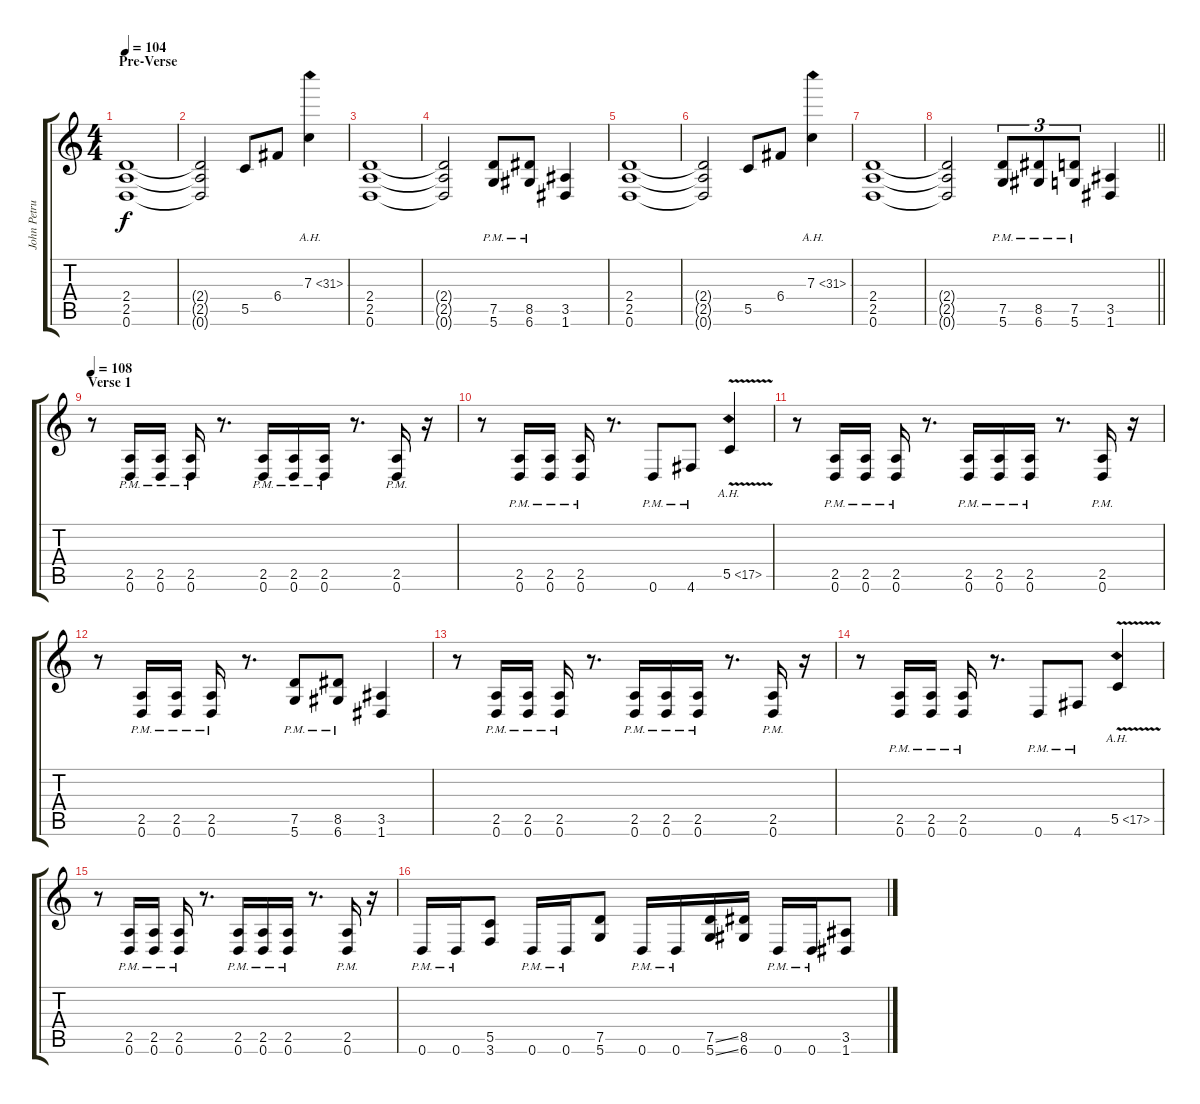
\track ("John Petrucci Rhythm" "John Petru") {instrument electricguitarjazz}
\staff {score tabs}
\tuning (D4 A3 F3 C3 G2 D2) {hide}
\ts (4 4)
\section ("" "Pre-Verse")
\tempo 104
\clef g2
\ks c
(2.4 2.5 0.6).1{dy f} |
(2.4{t} 2.5{t} 0.6{t}).2 5.5.8 6.4.8 7.3{ah 24}.4 |
(2.4 2.5 0.6).1 |
(2.4{t} 2.5{t} 0.6{t}).2 (7.5{pm} 5.6{pm}).8 (8.5{pm} 6.6{pm}).8 (3.5 1.6).4 |
(2.4 2.5 0.6).1 |
(2.4{t} 2.5{t} 0.6{t}).2 5.5.8 6.4.8 7.3{ah 24}.4 |
(2.4 2.5 0.6).1 |
\barLineRight lightlight
(2.4{t} 2.5{t} 0.6{t}).2 (7.5{pm} 5.6{pm}).8{tu (3 2)} (8.5{pm} 6.6{pm}).8{tu (3 2)} (7.5{pm} 5.6{pm}).8{tu (3 2)} (3.5 1.6).4 |
\section ("" "Verse 1")
\tempo 108
r.8 (2.5{pm} 0.6{pm}).16 (2.5{pm} 0.6{pm}).16 (2.5{pm} 0.6{pm}).16 r.8{d} (2.5{pm} 0.6{pm}).16 (2.5{pm} 0.6{pm}).16 (2.5{pm} 0.6{pm}).16 r.8{d} (2.5{pm} 0.6{pm}).16 r.16 |
r.8 (2.5{pm} 0.6{pm}).16 (2.5{pm} 0.6{pm}).16 (2.5{pm} 0.6{pm}).16 r.8{d} 0.6{pm}.8 4.6{pm}.8 5.5{ah 12 v}.4 |
r.8 (2.5{pm} 0.6{pm}).16 (2.5{pm} 0.6{pm}).16 (2.5{pm} 0.6{pm}).16 r.8{d} (2.5{pm} 0.6{pm}).16 (2.5{pm} 0.6{pm}).16 (2.5{pm} 0.6{pm}).16 r.8{d} (2.5{pm} 0.6{pm}).16 r.16 |
r.8 (2.5{pm} 0.6{pm}).16 (2.5{pm} 0.6{pm}).16 (2.5{pm} 0.6{pm}).16 r.8{d} (7.5 5.6{pm}).8 (8.5 6.6{pm}).8 (3.5 1.6).4 |
r.8 (2.5{pm} 0.6{pm}).16 (2.5{pm} 0.6{pm}).16 (2.5{pm} 0.6{pm}).16 r.8{d} (2.5{pm} 0.6{pm}).16 (2.5{pm} 0.6{pm}).16 (2.5{pm} 0.6{pm}).16 r.8{d} (2.5{pm} 0.6{pm}).16 r.16 |
r.8 (2.5{pm} 0.6{pm}).16 (2.5{pm} 0.6{pm}).16 (2.5{pm} 0.6{pm}).16 r.8{d} 0.6{pm}.8 4.6{pm}.8 5.5{ah 12 v}.4 |
r.8 (2.5{pm} 0.6{pm}).16 (2.5{pm} 0.6{pm}).16 (2.5{pm} 0.6{pm}).16 r.8{d} (2.5{pm} 0.6{pm}).16 (2.5{pm} 0.6{pm}).16 (2.5{pm} 0.6{pm}).16 r.8{d} (2.5{pm} 0.6{pm}).16 r.16 |
0.6{pm}.16 0.6{pm}.16 (5.5 3.6).8 0.6{pm}.16 0.6{pm}.16 (7.5 5.6).8 0.6{pm}.16 0.6{pm}.16 (7.5{ss} 5.6{ss}).16 (8.5 6.6).16 0.6{pm}.16 0.6{pm}.16 (3.5 1.6).8
